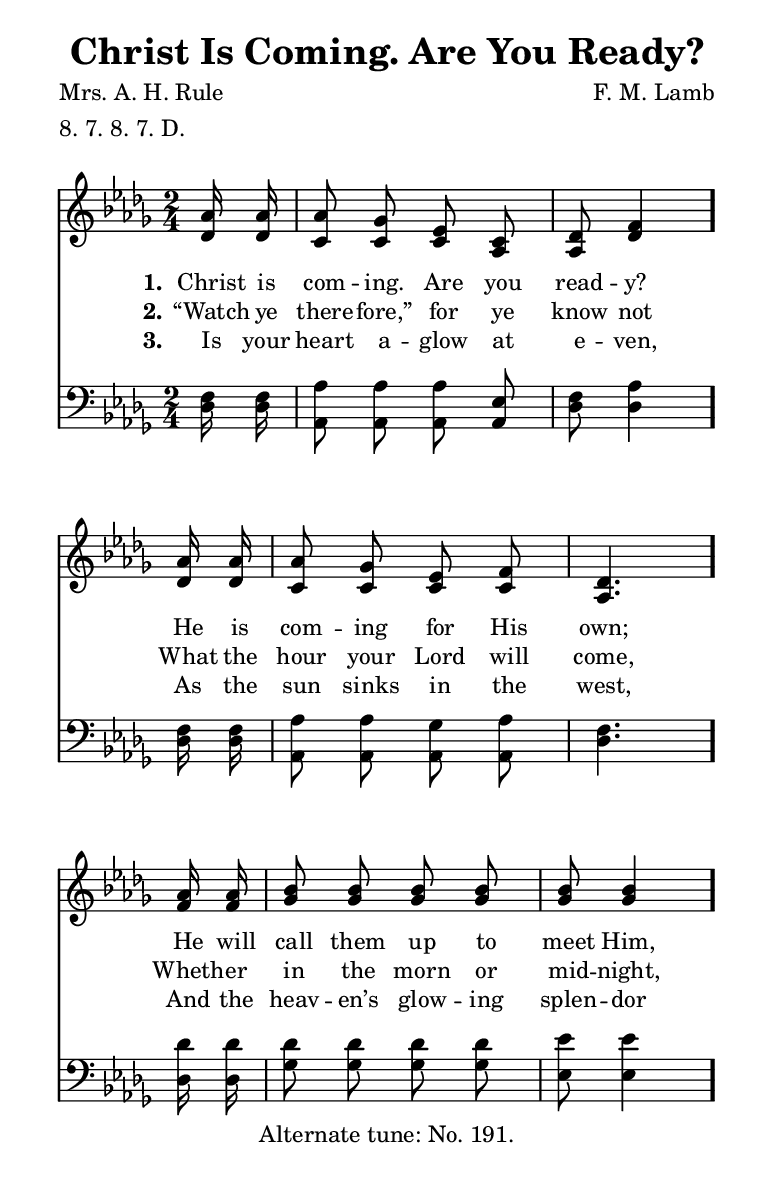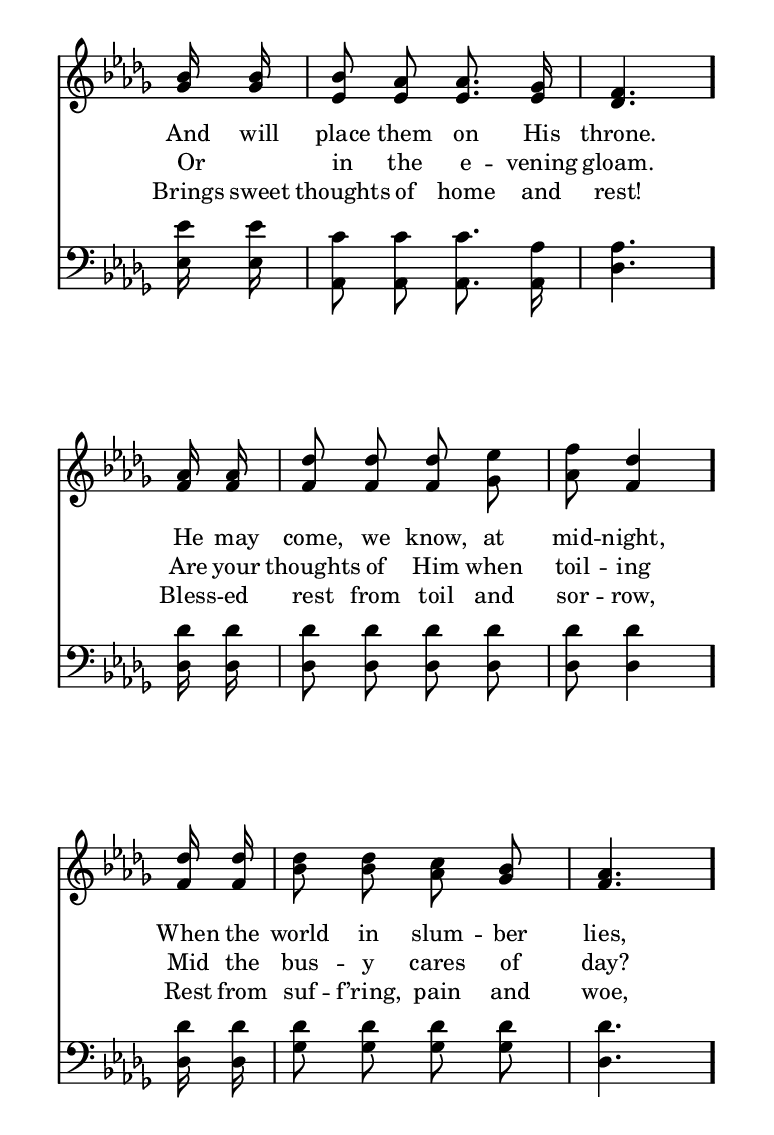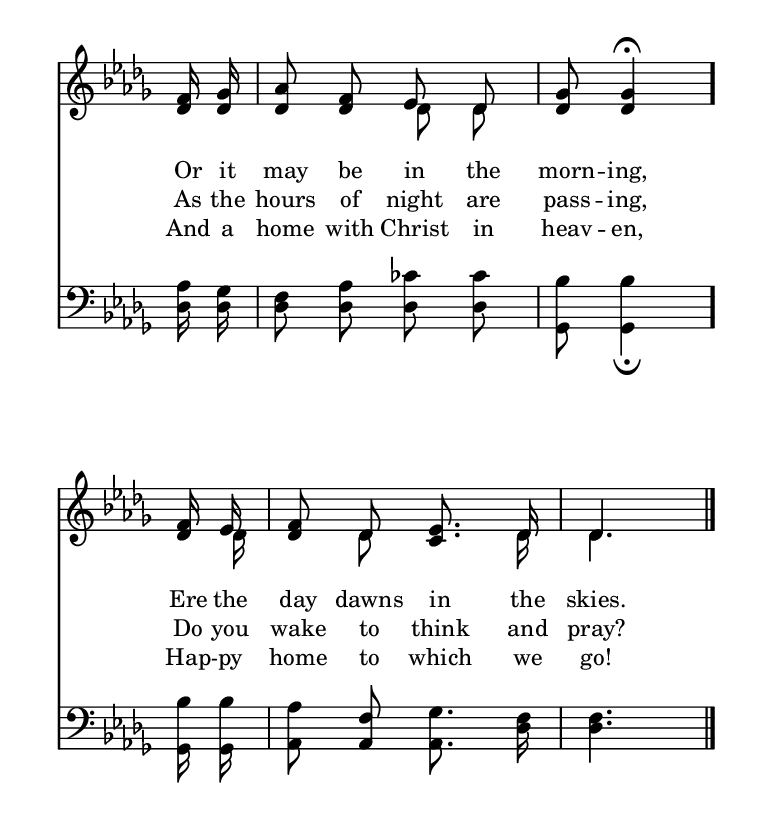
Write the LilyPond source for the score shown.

\include "common/global.ily"
\paper {
  \include "common/paper.ily"
  oddFooterMarkup = \markup { \fill-line { \on-the-fly \first-page "Alternate tune: No. 191." } }
}

\header{
  %gospel
  hymnnumber = "67"
  title = "Christ Is Coming. Are You Ready?"
  tunename = ""
  meter = "8. 7. 8. 7. D."
  poet = "Mrs. A. H. Rule"
  composer = "F. M. Lamb"
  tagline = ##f
}

% for fermata in MIDI
ta = { \tempo 8=110 }
tb = { \tempo 8=55  }

patternAA = { \ta c16 c16 | c8 c8 c8 c8 | c8 c4 }
patternAB = { \ta c16 c16 | c8 c8 c8 c8 | c8 \tb c4 \ta }

patternBA = { \ta c16 c16 | c8 c8 c8 c8 | c4. }
patternBB = { \ta c16 c16 | c8 c8 c8. c16 | c4. }

global = {
  \include "common/overrides.ily"
  \override Staff.TimeSignature.style = #'numbered
  \time 2/4
  \override Score.MetronomeMark.transparent = ##t % hide all fermata changes too
  \ta
  \key des \major
  \partial 8
  \autoBeamOff
}

notesSoprano = {
\global
\relative c'' {

  \changePitch \patternAA { aes aes | aes ges ees c | des f }
  \changePitch \patternBA { aes aes | aes ges ees f | des }
  \changePitch \patternAA { aes' aes | bes bes bes bes | bes bes }
  \changePitch \patternBB { bes bes | bes aes aes ges | f }

  \changePitch \patternAA { aes aes | des des des ees | f des }
  \changePitch \patternBA { des des | des des c bes | aes }
  \changePitch \patternAB { f ges | aes f ees des | ges ges \fermata }
  \changePitch \patternBB { f ees | f des ees des | des }

  \bar "|."

}
}

notesAlto = {
\global
\relative e' {

  \changePitch \patternAA { des des | c c c aes | aes des }
  \changePitch \patternBA { des des | c c c c | aes }
  \changePitch \patternAA { f' f | ges ges ges ges | ges ges }
  \changePitch \patternBB { ges ges | ees ees ees ees | des }

  \changePitch \patternAA { f f | f f f ges | aes f }
  \changePitch \patternBA { f f | bes bes aes ges | f }
  \changePitch \patternAA { des des | des des des des | des des }
  \changePitch \patternBB { des des | des des c des | des }

}
}

notesTenor = {
\global
\relative a {

  \changePitch \patternAA { f f | aes aes aes ees | f aes }
  \changePitch \patternBA { f f | aes aes ges aes | f }
  \changePitch \patternAA { des' des | des des des des | ees ees }
  \changePitch \patternBB { ees ees | c c c aes | aes }

  \changePitch \patternAA { des des | des des des des | des des }
  \changePitch \patternBA { des des | des des des des | des }
  \changePitch \patternAA { aes ges | f aes ces ces | bes bes }
  \changePitch \patternBB { bes bes | aes f ges f | f }

}
}

notesBass = {
\global
\relative f {

  \changePitch \patternAA { des des | aes aes aes aes | des des }
  \changePitch \patternBA { des des | aes aes aes aes | des }
  \changePitch \patternAA { des des | ges ges ges ges | ees ees }
  \changePitch \patternBB { ees ees | aes, aes aes aes | des }

  \changePitch \patternAA { des des | des des des des | des des }
  \changePitch \patternBA { des des | ges ges ges ges | des }
  \changePitch \patternAA { des des | des des des des | ges, ges_\fermata }
  \changePitch \patternBB { ges ges | aes aes aes des | des }

}
}

wordsA = \lyricmode {
\set stanza = "1."

Christ is com -- ing. Are you read -- y? \bar "."
He is com -- ing for His own; \bar "." \eogbreak
He will call them up to meet Him, \bar "."
And will place them on His throne. \bar "." \eogbreak
He may come, we know, at mid -- night, \bar "."
When the world in slum -- ber lies, \bar "." \eogbreak
Or it may be in the morn -- ing, \bar "."
Ere the day dawns in the skies. \bar "." \eogbreak

}

wordsB = \lyricmode {
\set stanza = "2."

“Watch ye there -- fore,” for ye know not
What the hour your Lord will come,
Wheth -- er in the morn or mid -- night,
Or _ in the e -- vening gloam.
Are your thoughts of Him when toil -- ing
Mid the bus -- y cares of day?
As the hours of night are pass -- ing,
Do you wake to think and pray?

}

wordsC = \lyricmode {
\set stanza = "3."

Is your heart a -- glow at e -- ven,
As the sun sinks in the west,
And the heav -- en’s glow -- ing splen -- dor
Brings sweet thoughts of home and rest!
Bless -- ed rest from toil and sor -- row,
Rest from suf -- f’ring, pain and woe,
And a home with Christ in heav -- en,
Hap -- py home to which we go!

}

\score {
  \context ChoirStaff <<
    \context Staff = upper <<
      \set Staff.autoBeaming = ##f
      \set ChoirStaff.systemStartDelimiter = #'SystemStartBar
      \set ChoirStaff.printPartCombineTexts = ##f
      \partcombine #'(2 . 11) \notesSoprano \notesAlto
      \context NullVoice = sopranos { \voiceOne << \notesSoprano >> }
      \context Lyrics = one   \lyricsto sopranos \wordsA
      \context Lyrics = two   \lyricsto sopranos \wordsB
      \context Lyrics = three \lyricsto sopranos \wordsC
    >>
    \context Staff = men <<
      \set Staff.autoBeaming = ##f
      \clef bass
      \set ChoirStaff.printPartCombineTexts = ##f
      \partcombine #'(2 . 11) \notesTenor \notesBass
    >>
  >>
  \layout {
    \include "common/layout.ily"
  }
  #(cond ((ly:get-option 'eog-midi-permitted) #{ \midi{
    \include "common/midi.ily"
  } #}))
}

\version "2.19.49"  % necessary for upgrading to future LilyPond versions.

% vi:set et ts=2 sw=2 ai nocindent syntax=lilypond:
